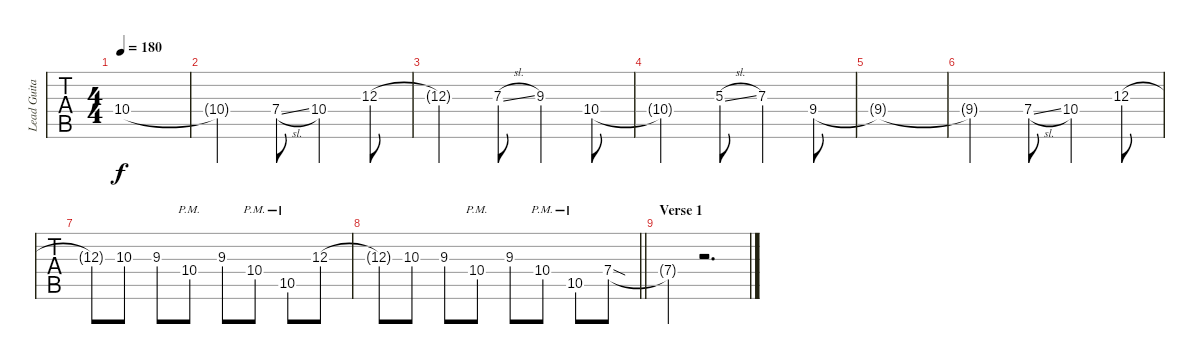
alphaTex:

\track ("Lead Guitar" "Lead Guita") {instrument distortionguitar}
\staff {tabs}
\tuning (D4 A3 F3 C3 G2 C2) {hide}
\ts (4 4)
\tempo 180
\clef g2
\ks c
10.4{t}.1{dy f} |
10.4{t}.2 7.4{sl}.8 10.4.4 12.3.8 |
12.3{t}.2 7.3{sl}.8 9.3.4 10.4.8 |
10.4{t}.2 5.3{sl}.8 7.3.4 9.4.8 |
9.4{t}.1 |
9.4{t}.2 7.4{sl}.8 10.4.4 12.3.8 |
12.3{t}.8 10.3.8 9.3.8 10.4{pm}.8 9.3.8 10.4{pm}.8 10.5{pm}.8 12.3.8 |
\barLineRight lightlight
12.3{t}.8 10.3.8 9.3.8 10.4{pm}.8 9.3.8 10.4{pm}.8 10.5{pm}.8 7.4{sod}.8 |
\section ("" "Verse 1")
7.4{t}.4 r.2{d}
